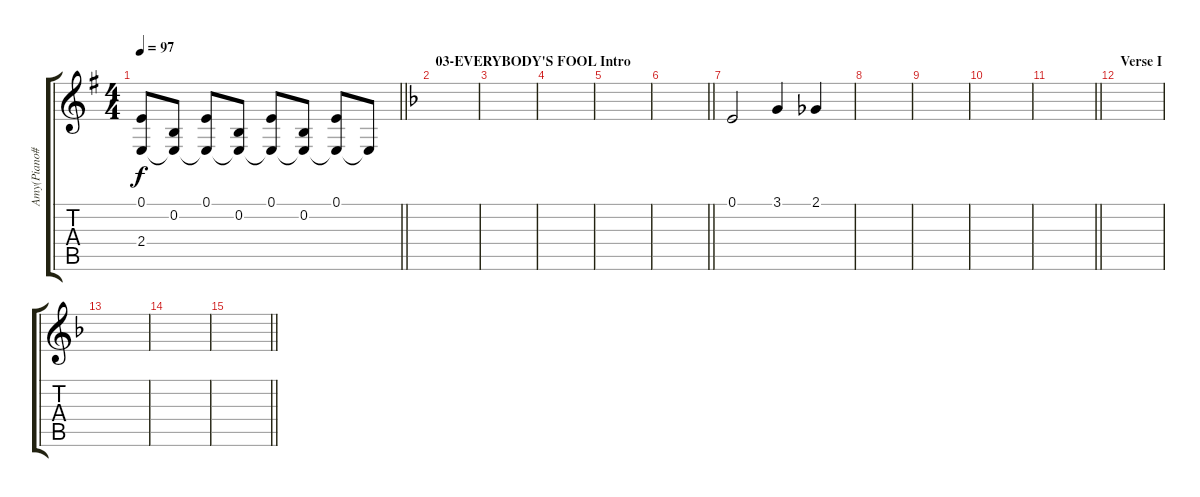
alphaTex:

\track ("Amy(Piano#2)" "Amy(Piano#") {instrument brightacousticpiano}
\staff {score tabs}
\tuning (E4 B3 G3 D3 A2 E2) {hide}
\ts (4 4)
\tempo 97
\clef g2
\barLineRight lightlight
\ks g
(0.1 2.4{t}).8{dy f} (0.2 2.4{t}).8 (0.1 2.4{t}).8 (0.2 2.4{t}).8 (0.1 2.4{t}).8 (0.2 2.4{t}).8 (0.1 2.4{t}).8 2.4{t}.8 |
\section ("" "03-EVERYBODY'S FOOL Intro")
\ks f
|
|
|
|
\barLineRight lightlight
|
0.1.2{volume 13 instrument choiraahs} 3.1.4 2.1.4 |
|
|
|
\barLineRight lightlight
|
\section ("" "Verse I")
|
|
|
\barLineRight lightlight
